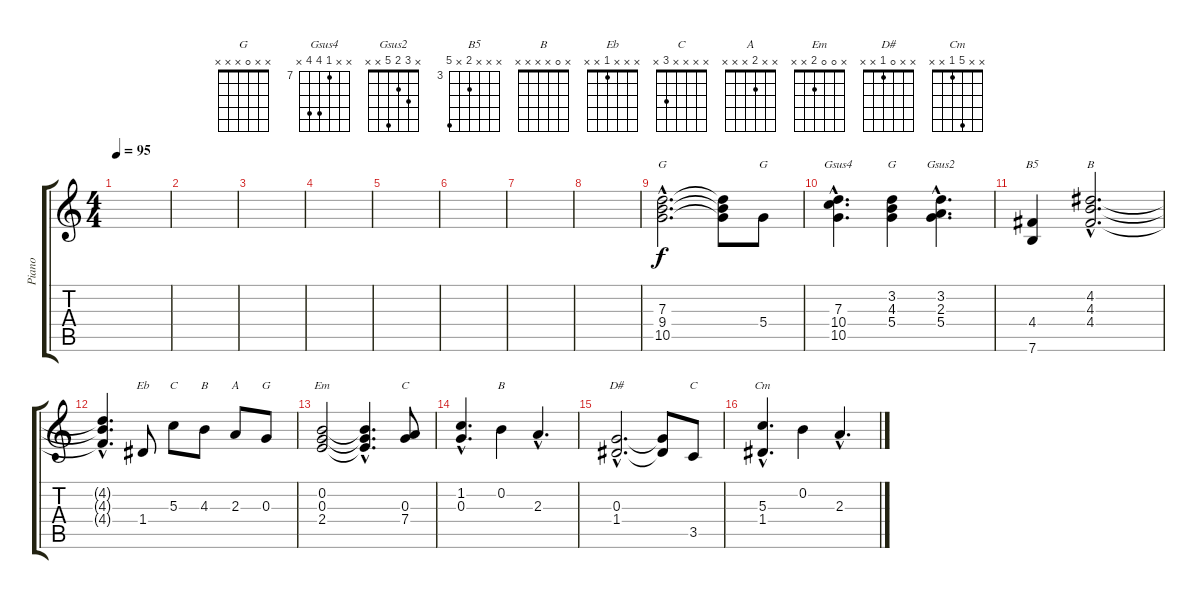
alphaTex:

\track ("Piano" "Piano") {instrument acousticguitarnylon}
\staff {score tabs}
\tuning (E4 B3 G3 D3 A2 E2) {hide}
\chord ("G" x x 7 9 10 x) {firstfret 6}
\chord ("G" x x x 5 x x)
\chord ("Gsus4" x x 7 10 10 x) {firstfret 7}
\chord ("G" x 3 4 5 x x)
\chord ("Gsus2" x 3 2 5 x x)
\chord ("B5" x x x 4 x 7) {firstfret 3}
\chord ("B" x 4 4 4 x x)
\chord ("Eb" x x x 1 x x)
\chord ("C" x x 5 x x x)
\chord ("B" x x 4 x x x)
\chord ("A" x x 2 x x x)
\chord ("G" x x 0 x x x)
\chord ("Em" x 0 0 2 x x)
\chord ("C" x 1 0 x x x)
\chord ("B" x 0 x x x x)
\chord ("D#" x x 0 1 x x)
\chord ("C" x x x x 3 x)
\chord ("Cm" x x 5 1 x x)
\ts (4 4)
\tempo 95
\clef g2
\ks c
|
|
|
|
|
|
|
|
(7.3{hac} 9.4{hac} 10.5{hac}).2{d ch "G"} (7.3{t} 9.4{t} 10.5{t}).8 5.4.8{ch "G"} |
(7.3{hac} 10.4{hac} 10.5{hac}).4{d ch "Gsus4"} (3.2 4.3 5.4).4{ch "G"} (3.2{hac} 2.3{hac} 5.4{hac}).4{d ch "Gsus2"} |
(4.4 7.6).4{ch "B5"} (4.2{hac} 4.3{hac} 4.4{hac}).2{d ch "B"} |
(4.2{hac t} 4.3{hac t} 4.4{hac t}).4{d} 1.4.8{ch "Eb"} 5.3.8{ch "C"} 4.3.8{ch "B"} 2.3.8{ch "A"} 0.3.8{ch "G"} |
(0.2 0.3 2.4).2{ch "Em"} (0.2{hac t} 0.3{hac t} 2.4{hac t}).4{d} (0.3 7.4).8{ch "C"} |
(1.2{hac} 0.3{hac}).4{d} 0.2.4{ch "B"} 2.3{hac}.4{d} |
(0.3{hac} 1.4{hac}).2{d ch "D#"} (0.3{t} 1.4{t}).8 3.5.8{ch "C"} |
(5.3{hac} 1.4{hac}).4{d ch "Cm"} 0.2.4 2.3{hac}.4{d}
